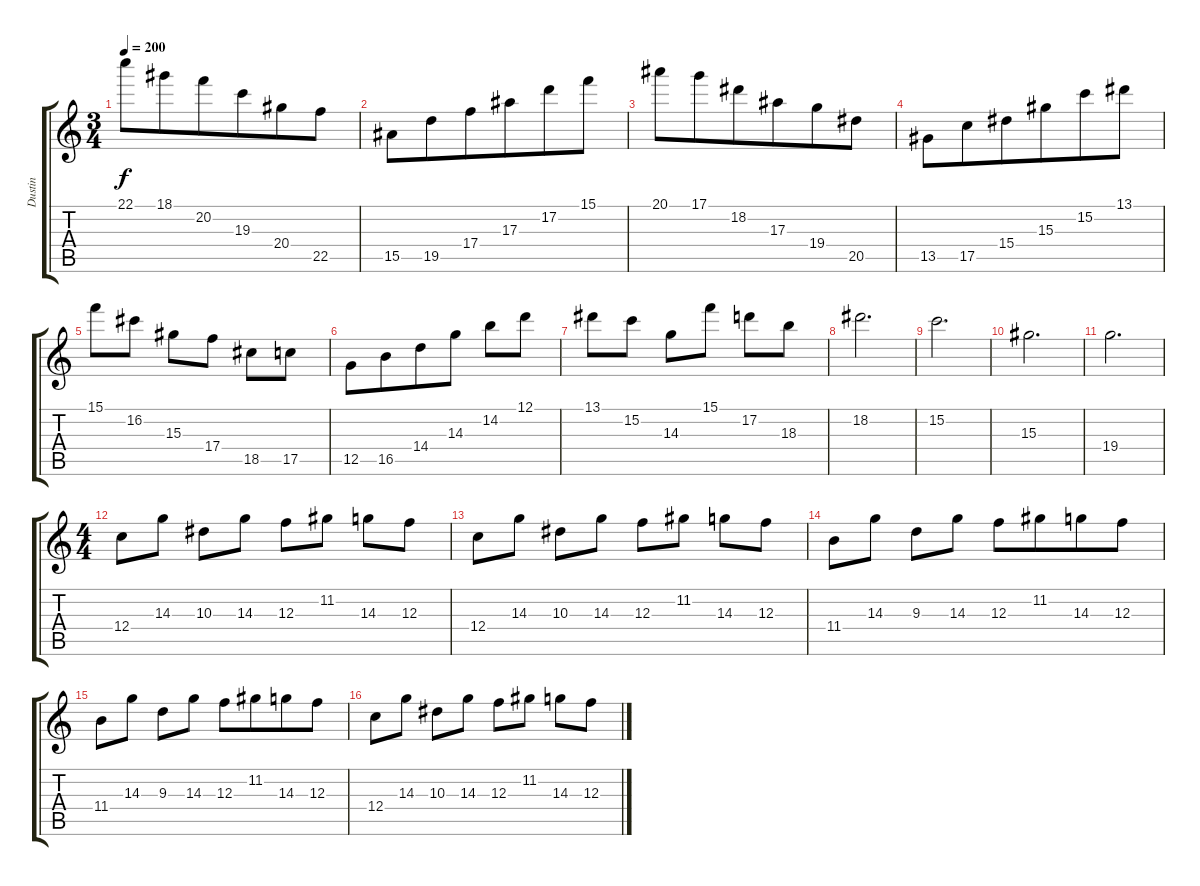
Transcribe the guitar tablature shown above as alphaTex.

\track ("Dustin" "Dustin") {instrument overdrivenguitar}
\staff {score tabs}
\tuning (D4 A3 F3 C3 G2 C2) {hide}
\ts (3 4)
\tempo 200
\clef g2
\ks c
22.1.8{dy f} 18.1.8{beam merge} 20.2.8 19.3.8{beam merge} 20.4.8{beam merge} 22.5.8 |
15.5.8 19.5.8{beam merge} 17.4.8 17.3.8{beam merge} 17.2.8{beam merge} 15.1.8 |
20.1.8{beam merge} 17.1.8{beam merge} 18.2.8{beam merge} 17.3.8{beam merge} 19.4.8{beam merge} 20.5.8 |
13.5.8 17.5.8{beam merge} 15.4.8 15.3.8{beam merge} 15.2.8 13.1.8 |
15.1.8 16.2.8 15.3.8{beam merge} 17.4.8 18.5.8 17.5.8 |
12.5.8{beam merge} 16.5.8{beam merge} 14.4.8 14.3.8 14.2.8{beam merge} 12.1.8 |
13.1.8 15.2.8 14.3.8{beam merge} 15.1.8 17.2.8{beam merge} 18.3.8 |
18.2.2{d} |
15.2.2{d} |
15.3.2{d} |
19.4.2{d} |
\ts (4 4)
12.4.8 14.3.8 10.3.8 14.3.8 12.3.8{beam merge} 11.2.8 14.3.8 12.3.8 |
12.4.8 14.3.8 10.3.8 14.3.8 12.3.8{beam merge} 11.2.8 14.3.8 12.3.8 |
11.4.8 14.3.8 9.3.8 14.3.8 12.3.8 11.2.8{beam merge} 14.3.8{beam merge} 12.3.8 |
11.4.8 14.3.8 9.3.8 14.3.8 12.3.8 11.2.8{beam merge} 14.3.8{beam merge} 12.3.8 |
12.4.8 14.3.8 10.3.8 14.3.8 12.3.8{beam merge} 11.2.8 14.3.8 12.3.8
